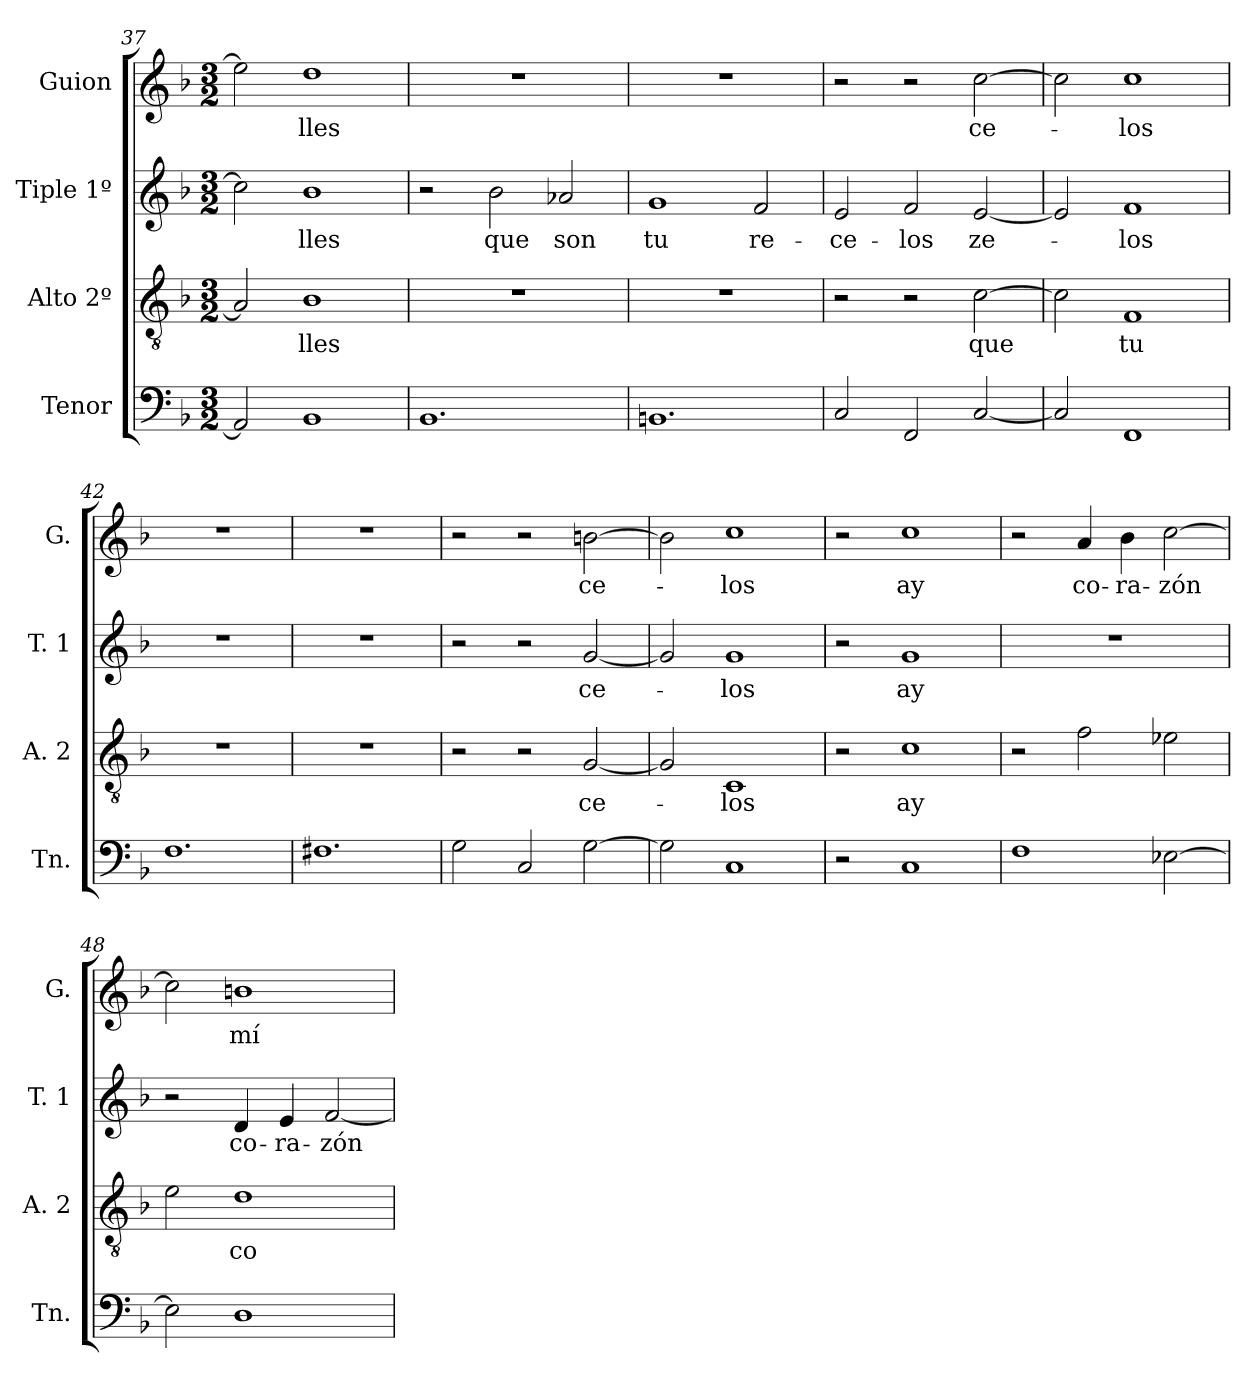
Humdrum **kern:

**kern	**kern	**text	**kern	**text	**kern	**text
*part4	*part3	*part3	*part2	*part2	*part1	*part1
*staff4	*staff3	*staff3	*staff2	*staff2	*staff1	*staff1
*I"Tenor	*I"Alto 2º	*	*I"Tiple 1º	*	*I"Guion	*
*I'Tn.	*I'A. 2	*	*I'T. 1	*	*I'G.	*
*clefF4	*clefGv2	*	*clefG2	*	*clefG2	*
*k[b-]	*k[b-]	*	*k[b-]	*	*k[b-]	*
*M3/2	*M3/2	*	*M3/2	*	*M3/2	*
=37	=37	=37	=37	=37	=37	=37
2AA]	2A]	.	2cc]	.	2ee-]	.
1BB-	1B-	-lles	1b-	-lles	1dd	-lles
=38	=38	=38	=38	=38	=38	=38
1.BB-	1.r	.	2r	.	1.r	.
.	.	.	2b-	que	.	.
.	.	.	2a-X	son	.	.
=39	=39	=39	=39	=39	=39	=39
1.BBn	1.r	.	1g	tu	1.r	.
.	.	.	2f	re-	.	.
=40	=40	=40	=40	=40	=40	=40
2C	2r	.	2e	-ce-	2r	.
2FF	2r	.	2f	-los	2r	.
[2C	[2c	que	[2e	ze-	[2cc	ce-
=41	=41	=41	=41	=41	=41	=41
2C]	2c]	.	2e]	.	2cc]	.
1FF	1F	tu	1f	-los	1cc	-los
=42	=42	=42	=42	=42	=42	=42
1.F	1.r	.	1.r	.	1.r	.
=43	=43	=43	=43	=43	=43	=43
1.F#X	1.r	.	1.r	.	1.r	.
=44	=44	=44	=44	=44	=44	=44
2G	2r	.	2r	.	2r	.
2C	2r	.	2r	.	2r	.
[2G	[2G	ce-	[2g	ce-	[2bn	ce-
=45	=45	=45	=45	=45	=45	=45
2G]	2G]	.	2g]	.	2b]	.
1C	1C	-los	1g	-los	1cc	-los
=46	=46	=46	=46	=46	=46	=46
2r	2r	.	2r	.	2r	.
1C	1c	ay	1g	ay	1cc	ay
=47	=47	=47	=47	=47	=47	=47
1F	2r	.	1.r	.	2r	.
.	2f	.	.	.	4a	co-
.	.	.	.	.	4b-	-ra-
[2E-X	2e-X	.	.	.	[2cc	-zón
=48	=48	=48	=48	=48	=48	=48
2E-]	2e	.	2r	.	2cc]	.
1D	1d	co	4d	co-	1bn	mí-
.	.	.	4e	-ra-	.	.
.	.	.	[2f	-zón	.	.
=	=	=	=	=	=	=
*-	*-	*-	*-	*-	*-	*-
